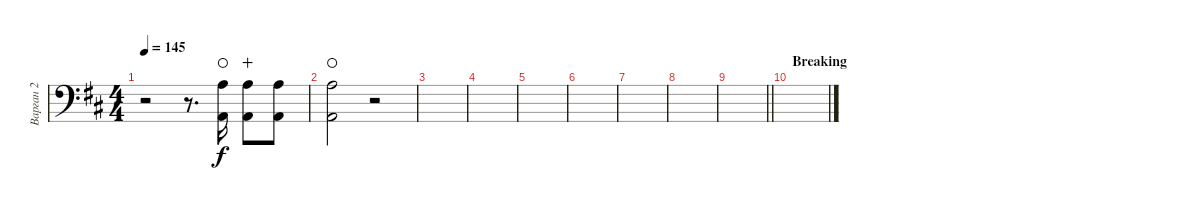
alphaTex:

\track ("Варган 2" "Варган 2") {mute instrument acousticguitarsteel}
\staff {score}
\tuning (G2 D2 A1 E1) {hide}
\ts (4 4)
\tempo 145
\clef f4
\ks bminor
r.2{dy f} r.8{d} (2.1 0.3).16{bu 60 waho} (2.1 0.3).8{bd 60 wahc} (2.1 0.3).8{bu 60} |
(2.1 0.3).2{bd 60 waho} r.2 |
|
|
|
|
|
|
\barLineRight lightlight
|
\section ("" "Breaking")
